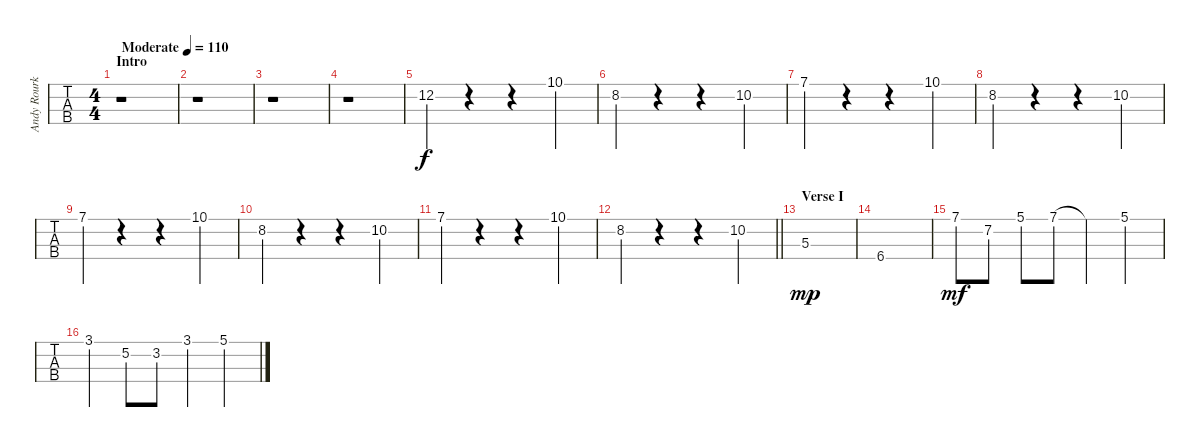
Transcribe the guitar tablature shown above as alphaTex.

\track ("Andy Rourke's bass" "Andy Rourk") {instrument acousticbass}
\staff {tabs}
\tuning (G2 D2 A1 E1) {hide}
\ts (4 4)
\section ("" "Intro")
\tempo (110 "Moderate")
\clef f4
\ks f
r.1{dy f instrument acousticbass} |
r.1 |
r.1 |
r.1 |
12.2.4 r.4 r.4 10.1.4 |
8.2.4 r.4 r.4 10.2.4 |
7.1.4 r.4 r.4 10.1.4 |
8.2.4 r.4 r.4 10.2.4 |
7.1.4 r.4 r.4 10.1.4 |
8.2.4 r.4 r.4 10.2.4 |
7.1.4 r.4 r.4 10.1.4 |
\barLineRight lightlight
8.2.4 r.4 r.4 10.2.4 |
\section ("" "Verse I")
5.3.1{dy mp} |
6.4.1 |
7.1.8{dy mf} 7.2.8 5.1.8 7.1.8 7.1{t}.4 5.1.4 |
3.1.4 5.2.8 3.2.8 3.1.4 5.1.4
